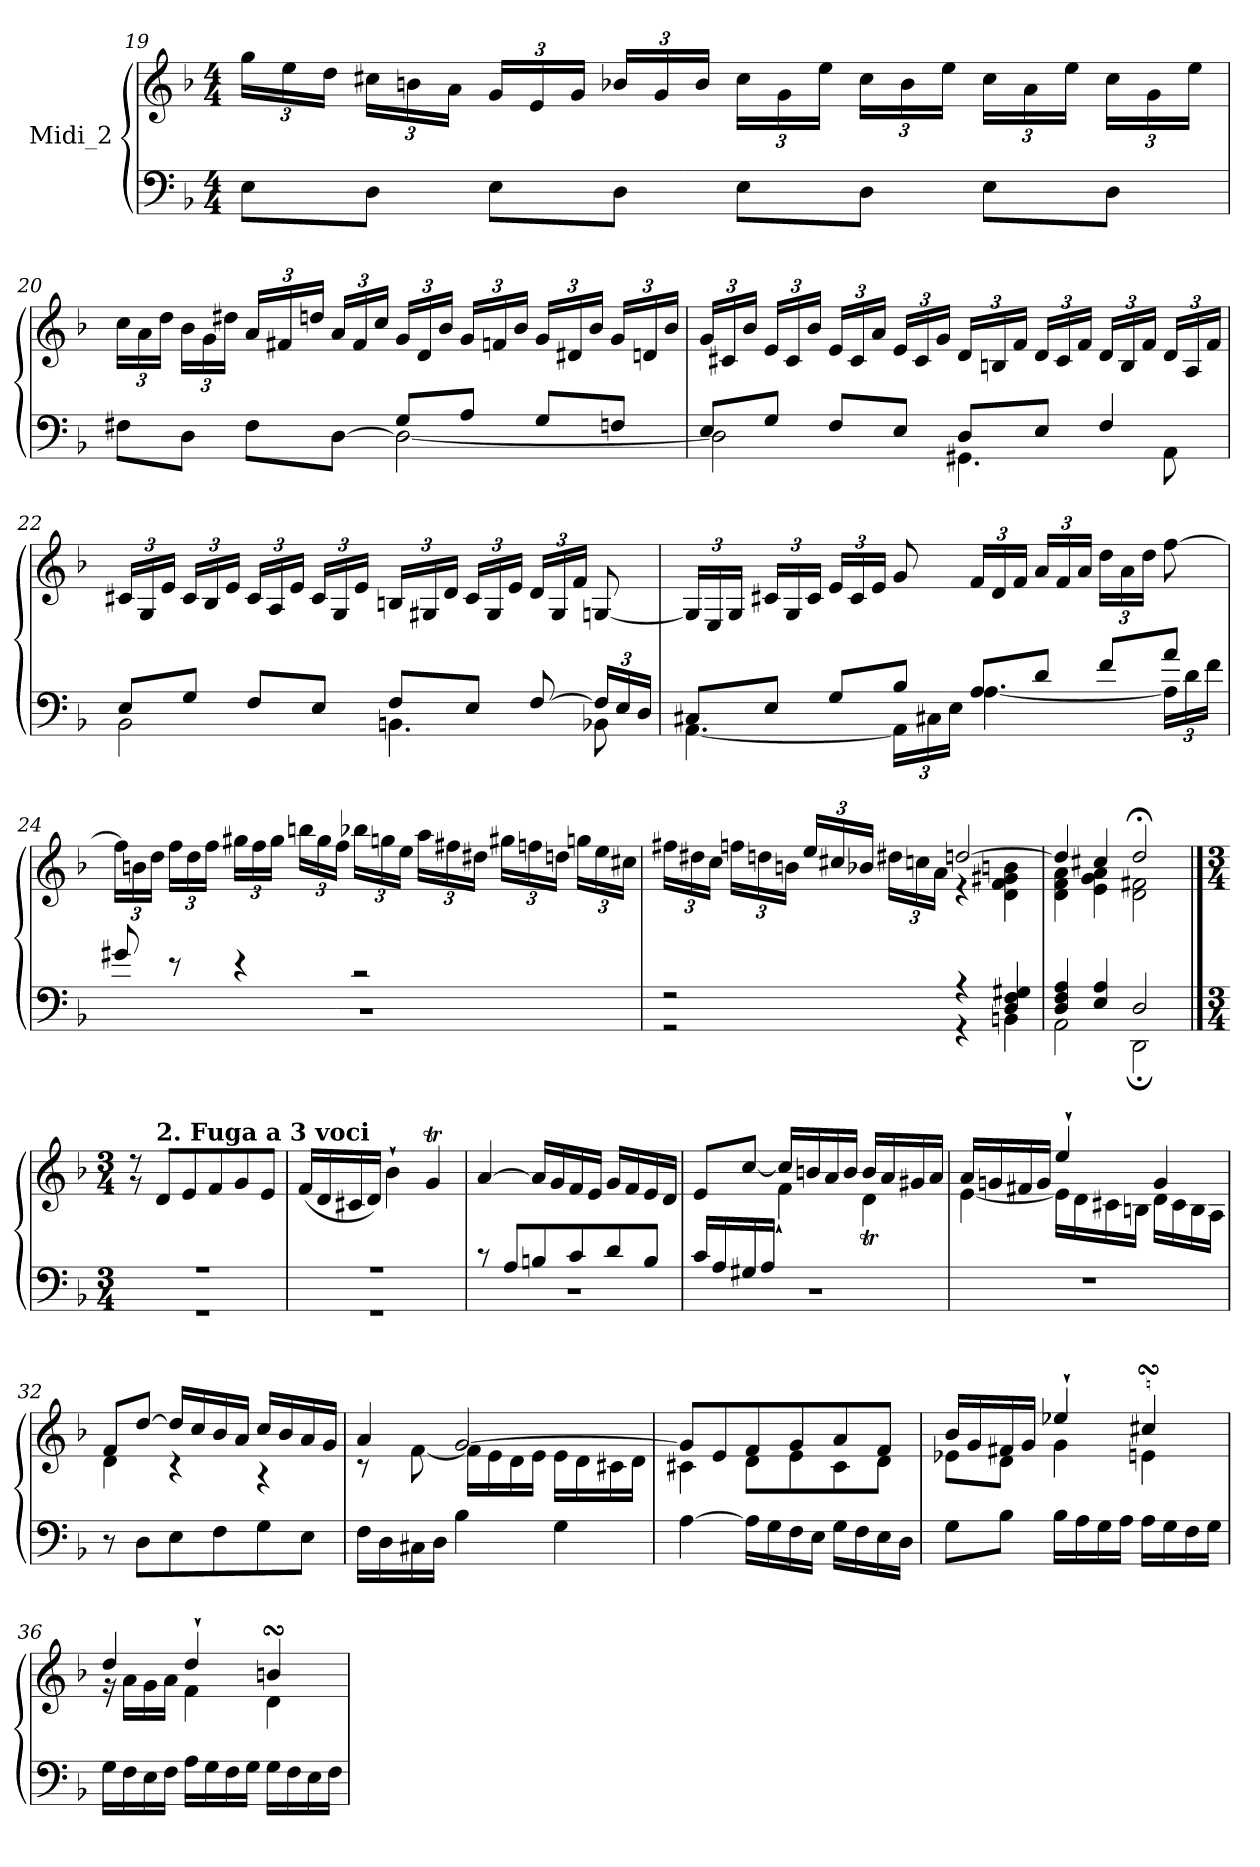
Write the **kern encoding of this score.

**kern	**kern
*part1	*part1
*staff2	*staff1
*I"Midi_2	*
!!LO:LB:g=z
*clefF4	*clefG2
*k[b-]	*k[b-]
*F:	*F:
*M4/4	*M4/4
=19	=19
*^	*
1ryy	8E\L	24ggLL
.	.	24ee
.	.	24ddJJ
.	8D\J	24cc#XLL
.	.	24bn
.	.	24aJJ
.	8E\L	24gLL
.	.	24e
.	.	24gJJ
.	8D\J	24b-XLL
.	.	24g
.	.	24b-JJ
.	8E\L	24cc#LL
.	.	24g
.	.	24eeJJ
.	8D\J	24cc#LL
.	.	24b-
.	.	24eeJJ
.	8E\L	24cc#LL
.	.	24a
.	.	24eeJJ
.	8D\J	24cc#LL
.	.	24g
.	.	24eeJJ
=20	=20	=20
2ryy	8F#X\L	24ccLL
.	.	24a
.	.	24ddJJ
.	8D\J	24b-LL
.	.	24g
.	.	24dd#XJJ
.	8F#\L	24aLL
.	.	24f#X
.	.	24ddnJJ
.	[8D\J	24aLL
.	.	24f#
.	.	24ccJJ
8G/L	2D\_	24gLL
.	.	24d
.	.	24b-JJ
8A/J	.	24gLL
.	.	24fn
.	.	24b-JJ
8G/L	.	24gLL
.	.	24d#X
.	.	24b-JJ
8Fn/J	.	24gLL
.	.	24dn
.	.	24b-JJ
!!LO:LB:g=z
=21	=21	=21
8EL	2D\]	24gLL
.	.	24c#X
.	.	24b-JJ
8GJ	.	24eLL
.	.	24c#
.	.	24b-JJ
8FL	.	24eLL
.	.	24c#
.	.	24aJJ
8EJ	.	24eLL
.	.	24c#
.	.	24gJJ
8DL	4.GG#X\	24dLL
.	.	24Bn
.	.	24fJJ
8EJ	.	24dLL
.	.	24c#
.	.	24fJJ
4F/	.	24dLL
.	.	24B
.	.	24fJJ
.	8AA\	24dLL
.	.	24A
.	.	24fJJ
=22	=22	=22
8EL	2BB-\	24c#XLL
.	.	24G
.	.	24eJJ
8GJ	.	24c#LL
.	.	24B-
.	.	24eJJ
8FL	.	24c#LL
.	.	24A
.	.	24eJJ
8EJ	.	24c#LL
.	.	24G
.	.	24eJJ
8FL	4.BBn\	24BnLL
.	.	24G#X
.	.	24dJJ
8EJ	.	24c#LL
.	.	24G#
.	.	24eJJ
[8F/	.	24dLL
.	.	24G#
.	.	24fJJ
24FLL]	8BB-X\	[8Gn
24E	.	.
24DJJ	.	.
!!LO:LB:g=z
=23	=23	=23
8C#XL	[4.AA\	24GLL]
.	.	24E
.	.	24GJJ
8EJ	.	24c#XLL
.	.	24G
.	.	24c#JJ
8GL	.	24eLL
.	.	24c#
.	.	24eJJ
8B-J	24AA\LL]	8g
.	24C#X\	.
.	24E\JJ	.
8A/L	[4.A\	24fLL
.	.	24d
.	.	24fJJ
8d/J	.	24aLL
.	.	24f
.	.	24aJJ
8fL	.	24ddLL
.	.	24a
.	.	24ddJJ
8aJ	24ALL]	[8ff
.	24d	.
.	24fJJ	.
=24	=24	=24
8g#X	1r	24ffLL]
.	.	24bn
.	.	24ddJJ
8r	.	24ffLL
.	.	24dd
.	.	24ffJJ
4r	.	24gg#XLL
.	.	24ff
.	.	24gg#JJ
.	.	24bbnLL
.	.	24gg#
.	.	24ffJJ
2r	.	24bb-XLL
.	.	24ggn
.	.	24eeJJ
.	.	24aaLL
.	.	24ff#X
.	.	24dd#XJJ
.	.	24gg#XLL
.	.	24ffn
.	.	24ddnJJ
.	.	24ggnLL
.	.	24ee
.	.	24cc#XJJ
!!LO:LB:g=z
=25	=25	=25
*	*	*^
2r	2r	24ff#XLL	2ryy
.	.	24dd#X	.
.	.	24ccJJ	.
.	.	24ffnLL	.
.	.	24ddn	.
.	.	24bnJJ	.
.	.	24ee/LL	.
.	.	24cc#X/	.
.	.	24b-X/JJ	.
.	.	24dd#XLL	.
.	.	24ccn	.
.	.	24aJJ	.
4r	4r	[2ddn/	4r
4D/ 4F/ 4G#X/	4BBn\	.	4d\ 4f\ 4g#X\ 4bn\
=26	=26	=26	=26
4D/ 4F/ 4A/	2AA\	4dd/]	4d\ 4f\ 4a\
4E/ 4A/	.	4cc#X/	4e\ 4g\ 4a\
2D/	2DD;\	2dd;</	2d\ 2f#X\
!!LO:LB:g=z	!!
==27	==27	==27	==27
*M3/4	*	*M3/4	*
!LO:N:vis=1	!LO:N:vis=1	!	!
2.r	2.r	8r	8r
!	!	!LO:TX:a:B:t=2. Fuga a 3 voci	!
.	.	8dL	8ryy
.	.	8e	4ryy
.	.	8f	.
.	.	8g	4ryy
.	.	8eJ	.
=28	=28	=28	=28
!LO:N:vis=1	!LO:N:vis=1	!	!
2.r	2.r	(<16f/LL	4ryy
.	.	16d/	.
.	.	16c#X/	.
.	.	16d/JJ)	.
.	.	4b-`\	4ryy
.	.	4gT/	4ryy
=29	=29	=29	=29
!	!LO:N:vis=1	!	!LO:N:vis=1
8r	2.r	[4a/	2.ryy
8A/L	.	.	.
8Bn/	.	16a/LL]	.
.	.	16g/	.
8c/	.	16f/	.
.	.	16e/JJ	.
8d/	.	16gLL	.
.	.	16f	.
8B/J	.	16e	.
.	.	16dJJ	.
=30	=30	=30	=30
!	!LO:N:vis=1	!	!
16cLL	2.r	8eL	4ryy
16A	.	.	.
16G#X	.	[8ccJ	.
16AJJ	.	.	.
4ryy	.	16ccLL]	4f`\
.	.	16bn	.
.	.	16a	.
.	.	16bJJ	.
4ryy	.	16bLL	4dT\
.	.	16a	.
.	.	16g#X	.
.	.	16aJJ	.
*v	*v	*	*
!!LO:LB:g=z	!!
=31	=31	=31
!LO:N:vis=1	!	!
2.r	16aLL	[4e\
.	16gn	.
.	16f#X	.
.	16gJJ	.
.	4ee`/	16e\LL]
.	.	16d\
.	.	16c#X\
.	.	16Bn\JJ
.	4g/	16d\LL
.	.	16c#\
.	.	16B\
.	.	16A\JJ
=32	=32	=32
8r	8fL	4d\
8DL	[8ddJ	.
8E	16ddLL]	4r
.	16cc	.
8F	16b-	.
.	16aJJ	.
8G	16cc/LL	4r
.	16b-/	.
8EJ	16a/	.
.	16g/JJ	.
=33	=33	=33
16FLL	4a/	8r
16D	.	.
16C#X	.	[8f\
16DJJ	.	.
4B-	[2g/	16f\LL]
.	.	16e\
.	.	16d\
.	.	16e\JJ
4G	.	16eLL
.	.	16d
.	.	16c#X
.	.	16dJJ
!!LO:LB:g=z	!!
=34	=34	=34
[4A	8g/L]	4c#X\
.	8e/	.
16ALL]	8f/	8d\L
16G	.	.
16F	8g/	8e\
16EJJ	.	.
16GLL	8a/	8c#\
16F	.	.
16E	8f/J	8d\J
16DJJ	.	.
=35	=35	=35
8GL	16b-LL	8e-X\L
.	16g	.
8B-J	16f#X	8d\J
.	16gJJ	.
16B-LL	4ee-X`/	4g\
16A	.	.
16G	.	.
16AJJ	.	.
16ALL	4cc#XsSsS/	4en\
16G	.	.
16F	.	.
16GJJ	.	.
=36	=36	=36
16GLL	4dd/	16r
16F	.	16a\LL
16E	.	16g\
16FJJ	.	16a\JJ
16ALL	4dd`/	4f\
16G	.	.
16F	.	.
16GJJ	.	.
16GLL	4bnsSsS/	4d\
16F	.	.
16E	.	.
16FJJ	.	.
*	*v	*v
=	=
*-	*-
